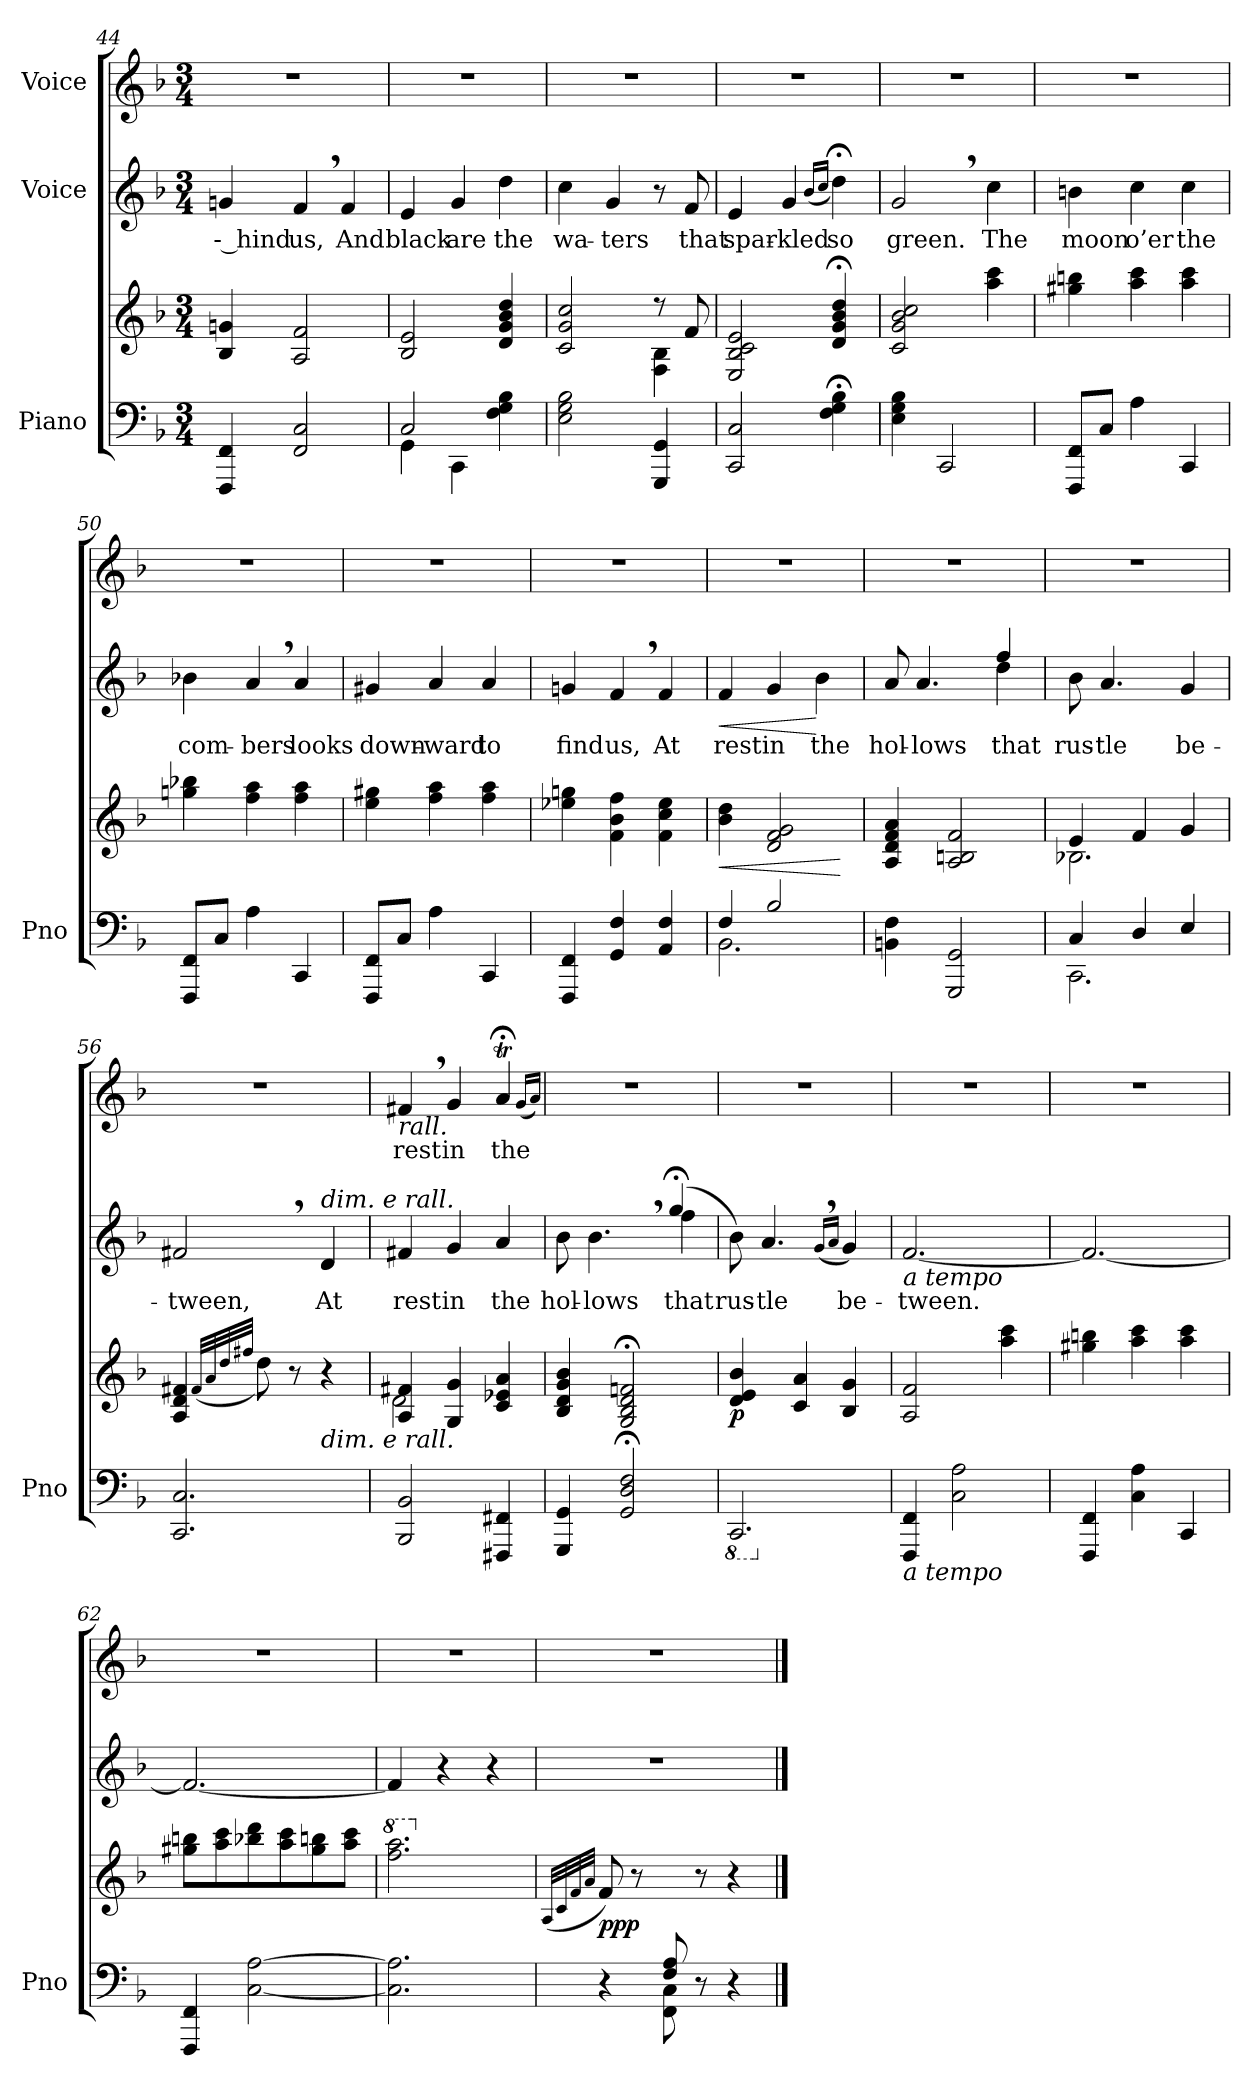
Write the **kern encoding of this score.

**kern	**kern	**dynam	**kern	**text	**dynam	**kern	**text
*part3	*part3	*part3	*part2	*part2	*part2	*part1	*part1
*staff4	*staff3	*staff3/4	*staff2	*staff2	*staff2	*staff1	*staff1
*I"Piano	*	*	*I"Voice	*	*	*I"Voice	*
*I'Pno	*	*	*	*	*	*	*
!!LO:LB:g=z
*clefF4	*clefG2	*	*clefG2	*	*	*clefG2	*
*k[b-]	*k[b-]	*	*k[b-]	*	*	*k[b-]	*
*M3/4	*M3/4	*	*M3/4	*	*	*M3/4	*
=44	=44	=44	=44	=44	=44	=44	=44
!	!	!	!	!LO:LY:b	!	!	!
4FFF/ 4FF/	4B-/ 4gn/	.	4gn/	-- hind	.	2.r	.
!	!	!	!	!LO:LY:b	!	!	!
2FF/ 2C/	2A/ 2f/	.	4f,/	us,	.	.	.
!	!	!	!	!LO:LY:b	!	!	!
.	.	.	4f/	And	.	.	.
=45	=45	=45	=45	=45	=45	=45	=45
*^	*	*	*	*	*	*	*
!	!	!	!	!	!LO:LY:b	!	!	!
2C/	4GG\	2B-/ 2e/	.	4e/	black	.	2.r	.
!	!	!	!	!	!LO:LY:b	!	!	!
.	4CC\	.	.	4g/	are	.	.	.
!	!	!	!	!	!LO:LY:b	!	!	!
4F\ 4G\ 4B-\	4ryy	4d/ 4g/ 4b-/ 4dd/	.	4dd\	the	.	.	.
=46	=46	=46	=46	=46	=46	=46	=46	=46
*	*	*^	*	*	*	*	*	*
!	!	!	!	!	!	!LO:LY:b	!	!	!
*v	*v	*	*	*	*	*	*	*	*
2E\ 2G\ 2B-\	2c/ 2g/ 2cc/	2ryy	.	4cc\	wa-	.	2.r	.
!	!	!	!	!	!LO:LY:b	!	!	!
.	.	.	.	4g/	-ters	.	.	.
4GGG/ 4GG/	8r	4F\ 4B-\	.	8r	.	.	.	.
!	!	!	!	!	!LO:LY:b	!	!	!
.	8f/	.	.	8f/	that	.	.	.
*	*v	*v	*	*	*	*	*	*
=47	=47	=47	=47	=47	=47	=47	=47
!	!	!	!	!LO:LY:b	!	!	!
2CC/ 2C/	2E/ 2B-/ 2c/ 2e/	.	4e/	spar-	.	2.r	.
!	!	!	!	!LO:LY:b	!	!	!
.	.	.	4g/	-kled	.	.	.
.	.	.	(16qb-/LL	.	.	.	.
.	.	.	16qcc/JJ	.	.	.	.
!	!	!	!	!LO:LY:b	!	!	!
4F\;< 4G\;< 4B-\;<	4d/;< 4g/;< 4b-/;< 4dd/;<	.	4dd;<\)	so	.	.	.
=48	=48	=48	=48	=48	=48	=48	=48
!	!	!	!	!LO:LY:b	!	!	!
4E\ 4G\ 4B-\	2c/ 2g/ 2b-/ 2cc/	.	2g,/	green.	.	2.r	.
2CC/	.	.	.	.	.	.	.
!	!	!	!	!LO:LY:b	!	!	!
.	4aa\ 4ccc\	.	4cc\	The	.	.	.
!!LO:PB:g=z
=49	=49	=49	=49	=49	=49	=49	=49
!	!	!	!	!LO:LY:b	!	!	!
8FFF/ 8FF/L	4gg#X\ 4bbn\	.	4bn\	moon	.	2.r	.
8C/J	.	.	.	.	.	.	.
!	!	!	!	!LO:LY:b	!	!	!
4A\	4aa\ 4ccc\	.	4cc\	o’er	.	.	.
!	!	!	!	!LO:LY:b	!	!	!
4CC/	4aa\ 4ccc\	.	4cc\	the	.	.	.
=50	=50	=50	=50	=50	=50	=50	=50
!	!	!	!	!LO:LY:b	!	!	!
8FFF/ 8FF/L	4ggn\ 4bb-X\	.	4b-X\	com-	.	2.r	.
8C/J	.	.	.	.	.	.	.
!	!	!	!	!LO:LY:b	!	!	!
4A\	4ff\ 4aa\	.	4a,/	-bers	.	.	.
!	!	!	!	!LO:LY:b	!	!	!
4CC/	4ff\ 4aa\	.	4a/	looks	.	.	.
=51	=51	=51	=51	=51	=51	=51	=51
!	!	!	!	!LO:LY:b	!	!	!
8FFF/ 8FF/L	4ee\ 4gg#X\	.	4g#X/	down-	.	2.r	.
8C/J	.	.	.	.	.	.	.
!	!	!	!	!LO:LY:b	!	!	!
4A\	4ff\ 4aa\	.	4a/	-ward	.	.	.
!	!	!	!	!LO:LY:b	!	!	!
4CC/	4ff\ 4aa\	.	4a/	to	.	.	.
=52	=52	=52	=52	=52	=52	=52	=52
!	!	!	!	!LO:LY:b	!	!	!
4FFF/ 4FF/	4ee-X\ 4ggn\	.	4gn/	find	.	2.r	.
!	!	!	!	!LO:LY:b	!	!	!
4GG/ 4F/	4f\ 4b-\ 4ff\	.	4f,/	us,	.	.	.
!	!	!	!	!LO:LY:b	!	!	!
4AA/ 4F/	4f\ 4cc\ 4ee-\	.	4f/	At	.	.	.
!!LO:LB:g=z
=53	=53	=53	=53	=53	=53	=53	=53
*^	*	*	*	*	*	*	*
!	!	!	!LO:HP:b	!	!LO:LY:b	!LO:HP:b	!	!
4F/	2.BB-\	4b-\ 4dd\	<	4f/	rest	<	2.r	.
!	!	!	!	!	!LO:LY:b	!	!	!
2B-/	.	2d/ 2f/ 2g/	.	4g/	in	.	.	.
!	!	!	!	!	!LO:LY:b	!	!	!
.	.	.	.	4b-\	the	[	.	.
*v	*v	*	*	*	*	*	*	*
.	.	[	.	.	.	.	.
=54	=54	=54	=54	=54	=54	=54	=54
!	!	!	!	!LO:LY:b	!	!	!
*	*	*	*^	*	*	*	*
4BBn\ 4F\	4A/ 4d/ 4f/ 4a/	.	8a/	2ryy	hol-	.	2.r	.
!	!	!	!	!	!LO:LY:b	!	!	!
.	.	.	4.a/	.	-lows	.	.	.
2GGG/ 2GG/	2A/ 2Bn/ 2f/	.	.	.	.	.	.	.
!	!	!	!	!	!LO:LY:b	!	!	!
.	.	.	4ff/	4dd\	that	.	.	.
=55	=55	=55	=55	=55	=55	=55	=55	=55
*^	*^	*	*	*	*	*	*	*
!	!	!	!	!	!	!	!LO:LY:b	!	!	!
*	*	*	*	*	*v	*v	*	*	*	*
4C/	2.CC\	4e/	2.B-X\	.	8b-\	rus-	.	2.r	.
!	!	!	!	!	!	!LO:LY:b	!	!	!
.	.	.	.	.	4.a/	-tle	.	.	.
4D/	.	4f/	.	.	.	.	.	.	.
!	!	!	!	!	!	!LO:LY:b	!	!	!
4E/	.	4g/	.	.	4g/	be-	.	.	.
*v	*v	*	*	*	*	*	*	*	*
*	*v	*v	*	*	*	*	*	*
=56	=56	=56	=56	=56	=56	=56	=56
!	!	!	!	!LO:LY:b	!	!	!
2.CC/ 2.C/	4A/ 4d/ 4f#X/	.	2f#X,/	-tween,	.	2.r	.
.	(32qf#/LLL	.	.	.	.	.	.
.	32qa/	.	.	.	.	.	.
.	32qdd/	.	.	.	.	.	.
.	32qff#X/JJJ	.	.	.	.	.	.
.	8dd\)	.	.	.	.	.	.
.	8r	.	.	.	.	.	.
!	!	!	!LO:TX:a:i:t=dim. e rall.	!	!	!	!
!	!LO:TX:b:i:t=dim. e rall.	!	!	!	!	!	!
!	!	!	!	!LO:LY:b	!	!	!
.	4r	.	4d/	At	.	.	.
!!LO:LB:g=z
=57	=57	=57	=57	=57	=57	=57	=57
*	*^	*	*	*	*	*	*
!	!	!	!	!	!	!	!LO:TX:b:i:t=rall.	!
!	!	!	!	!	!LO:LY:b	!	!	!LO:LY:b
2BBB-/ 2BB-/	4A/ 4f#X/	2d\	.	4f#X/	rest	.	4f#X,/	rest
!	!	!	!	!	!LO:LY:b	!	!	!LO:LY:b
.	4G/ 4g/	.	.	4g/	in	.	4g/	in
!	!	!	!	!	!LO:LY:b	!	!	!LO:LY:b
4FFF#X/ 4FF#X/	4c/ 4e-X/ 4a/	4ryy	.	4a/	the	.	4a;<t/	the
*	*v	*v	*	*	*	*	*	*
.	.	.	.	.	.	(16qg/LL	.
.	.	.	.	.	.	16qa/JJ)	.
=58	=58	=58	=58	=58	=58	=58	=58
!	!	!	!	!LO:LY:b	!	!	!
*	*	*	*^	*	*	*	*
4GGG/ 4GG/	4B-/ 4d/ 4g/ 4b-/	.	8b-\	2ryy	hol-	.	2.r	.
!	!	!	!	!	!LO:LY:b	!	!	!
.	.	.	4.b-,\	.	-lows	.	.	.
2GG/; 2D/; 2F/;	2G/;< 2B-/;< 2d/;< 2fn/;<	.	.	.	.	.	.	.
!	!	!	!	!	!LO:LY:b	!	!	!
.	.	.	(4gg;</	4ff\	that	.	.	.
*	*	*	*v	*v	*	*	*	*
=59	=59	=59	=59	=59	=59	=59	=59
*8ba	*	*	*	*	*	*	*
*	*	*	*^	*	*	*	*
!	!	!LO:DY:b	!	!	!LO:LY:b	!	!	!
*	*	*	*v	*v	*	*	*	*
2.CCC/	4d/ 4e/ 4b-/	p	8b-\)	rus-	.	2.r	.
!	!	!	!	!LO:LY:b	!	!	!
.	.	.	4.a,/	-tle	.	.	.
.	4c/ 4a/	.	.	.	.	.	.
.	.	.	(16qg/LL	.	.	.	.
.	.	.	16qa/JJ	.	.	.	.
!	!	!	!	!LO:LY:b	!	!	!
.	4B-/ 4g/	.	4g/)	be-	.	.	.
=60	=60	=60	=60	=60	=60	=60	=60
*X8ba	*	*	*	*	*	*	*
!	!	!	!LO:TX:b:i:t=a tempo	!	!	!	!
!LO:TX:b:i:t=a tempo	!	!	!	!	!	!	!
!	!	!	!	!LO:LY:b	!	!	!
4FFF/ 4FF/	2A/ 2f/	.	[2.f/	-tween.	.	2.r	.
2C\ 2A\	.	.	.	.	.	.	.
.	4aa\ 4ccc\	.	.	.	.	.	.
!!LO:LB:g=z
=61	=61	=61	=61	=61	=61	=61	=61
4FFF/ 4FF/	4gg#X\ 4bbn\	.	2.f/_	.	.	2.r	.
4C\ 4A\	4aa\ 4ccc\	.	.	.	.	.	.
4CC/	4aa\ 4ccc\	.	.	.	.	.	.
=62	=62	=62	=62	=62	=62	=62	=62
4FFF/ 4FF/	8gg#X\ 8bbn\L	.	2.f/_	.	.	2.r	.
.	8aa\ 8ccc\	.	.	.	.	.	.
[2C\ [2A\	8bb-X\ 8ddd\	.	.	.	.	.	.
.	8aa\ 8ccc\	.	.	.	.	.	.
.	8gg#\ 8bbn\	.	.	.	.	.	.
.	8aa\ 8ccc\J	.	.	.	.	.	.
=63	=63	=63	=63	=63	=63	=63	=63
*	*8va	*	*	*	*	*	*
2.C\] 2.A\]	2.fff\ 2.aaa\	.	4f/]	.	.	2.r	.
.	.	.	4r	.	.	.	.
.	.	.	4r	.	.	.	.
=64	=64	=64	=64	=64	=64	=64	=64
*	*X8va	*	*	*	*	*	*
.	(32qA/LLL	.	.	.	.	.	.
.	32qc/	.	.	.	.	.	.
.	32qf/	.	.	.	.	.	.
.	32qa/JJJ	.	.	.	.	.	.
*^	*	*	*	*	*	*	*
!	!	!	!LO:DY:b	!	!	!	!	!
4ryy	4r	8f/)	ppp	2.r	.	.	2.r	.
.	.	8r	.	.	.	.	.	.
8F/ 8A/	8FF\ 8C\	8ryy	.	.	.	.	.	.
4.ryy	8r	8r	.	.	.	.	.	.
.	4r	4r	.	.	.	.	.	.
*v	*v	*	*	*	*	*	*	*
==	==	==	==	==	==	==	==
*-	*-	*-	*-	*-	*-	*-	*-
